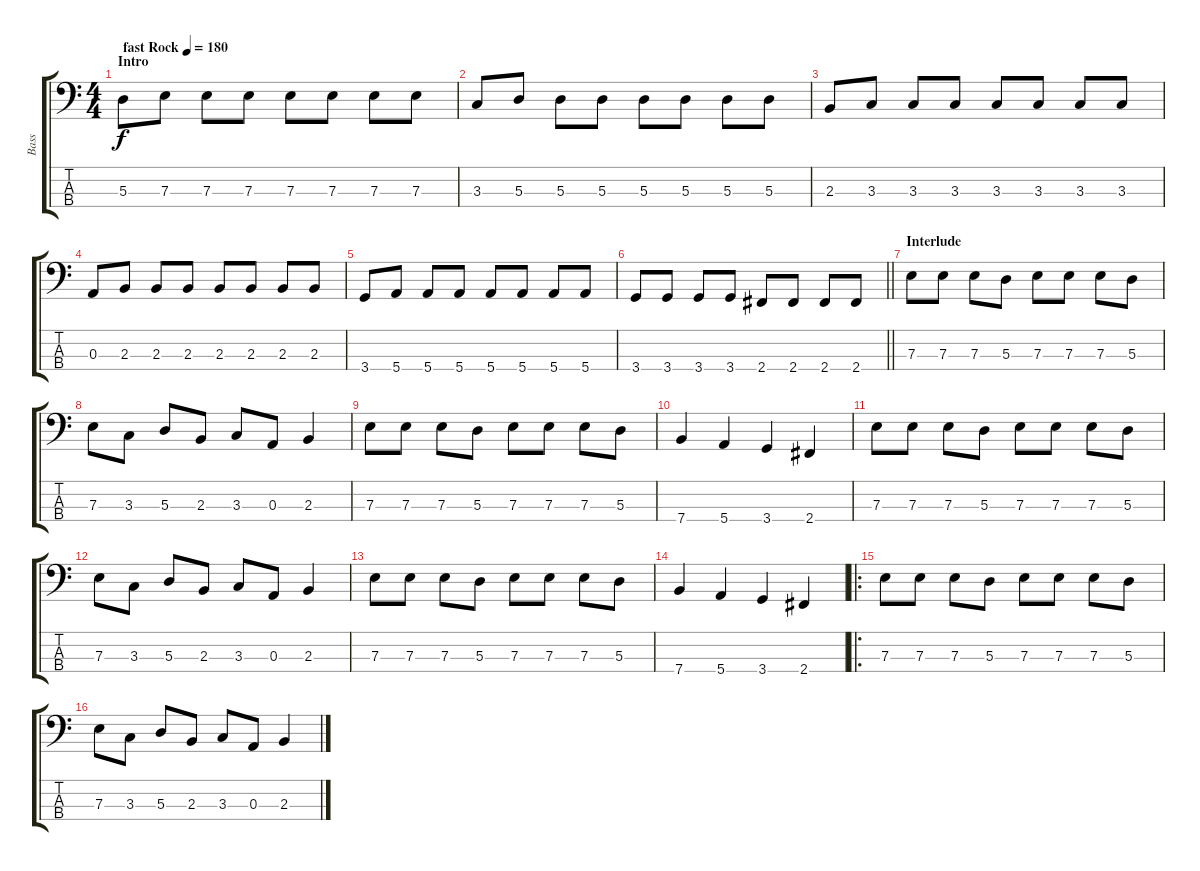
\track ("Bass" "Bass") {instrument electricbassfinger}
\staff {score tabs}
\tuning (G2 D2 A1 E1) {hide}
\ts (4 4)
\section ("" "Intro")
\tempo (180 "fast Rock")
\clef f4
\ks c
5.3.8{dy f instrument electricbassfinger} 7.3.8 7.3.8 7.3.8 7.3.8 7.3.8 7.3.8 7.3.8 |
3.3.8 5.3.8 5.3.8 5.3.8 5.3.8 5.3.8 5.3.8 5.3.8 |
2.3.8 3.3.8 3.3.8 3.3.8 3.3.8 3.3.8 3.3.8 3.3.8 |
0.3.8 2.3.8 2.3.8 2.3.8 2.3.8 2.3.8 2.3.8 2.3.8 |
3.4.8 5.4.8 5.4.8 5.4.8 5.4.8 5.4.8 5.4.8 5.4.8 |
\barLineRight lightlight
3.4.8 3.4.8 3.4.8 3.4.8 2.4.8 2.4.8 2.4.8 2.4.8 |
\section ("" "Interlude")
7.3.8 7.3.8 7.3.8 5.3.8 7.3.8 7.3.8 7.3.8 5.3.8 |
7.3.8 3.3.8 5.3.8 2.3.8 3.3.8 0.3.8 2.3.4 |
7.3.8 7.3.8 7.3.8 5.3.8 7.3.8 7.3.8 7.3.8 5.3.8 |
7.4.4 5.4.4 3.4.4 2.4.4 |
7.3.8 7.3.8 7.3.8 5.3.8 7.3.8 7.3.8 7.3.8 5.3.8 |
7.3.8 3.3.8 5.3.8 2.3.8 3.3.8 0.3.8 2.3.4 |
7.3.8 7.3.8 7.3.8 5.3.8 7.3.8 7.3.8 7.3.8 5.3.8 |
7.4.4 5.4.4 3.4.4 2.4.4 |
\ro
7.3.8 7.3.8 7.3.8 5.3.8 7.3.8 7.3.8 7.3.8 5.3.8 |
7.3.8 3.3.8 5.3.8 2.3.8 3.3.8 0.3.8 2.3.4
